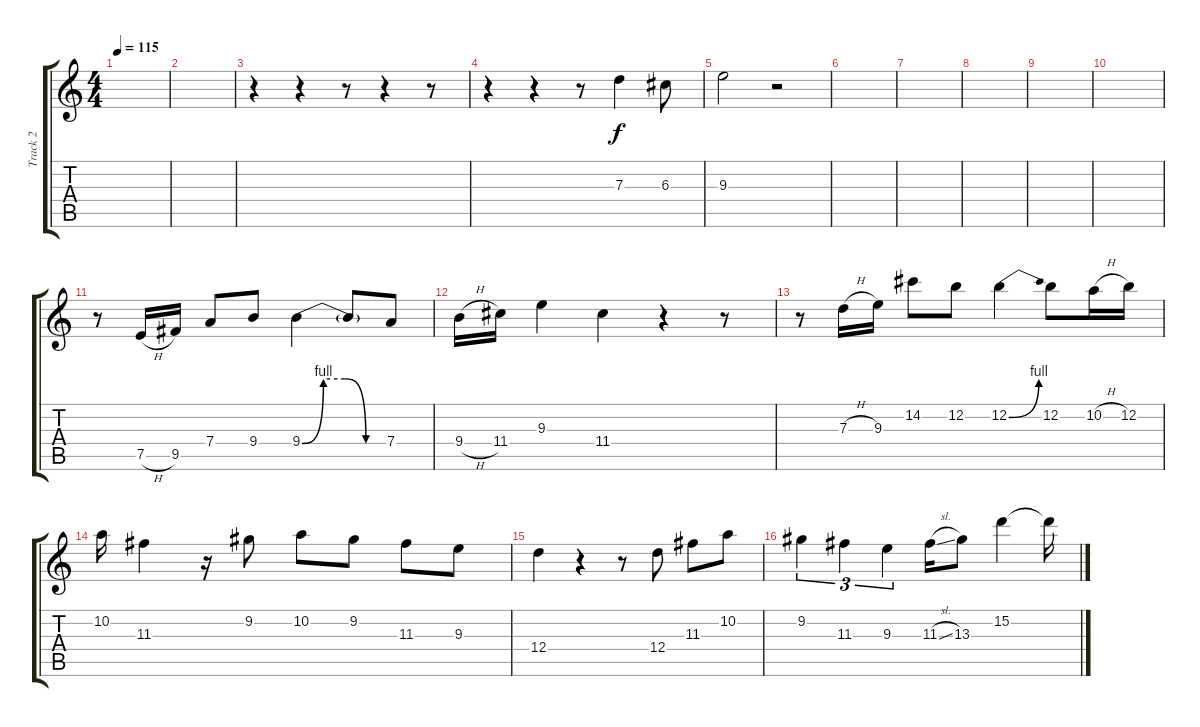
\track ("Track 2" "Track 2") {instrument acousticguitarsteel}
\staff {score tabs}
\tuning (E4 B3 G3 D3 A2 E2) {hide}
\ts (4 4)
\tempo 115
\clef g2
\ks c
|
|
r.4 r.4 r.8 r.4 r.8 |
r.4 r.4 r.8 7.3.4 6.3.8 |
9.3.2 r.2 |
|
|
|
|
|
r.8 7.5{h}.16 9.5.16 7.4.8 9.4.8 9.4{be (custom 0 0 15 4 30 4 45 0 60 0)}.4 9.4{t}.8 7.4.8 |
9.4{h}.16 11.4.16 9.3.4 11.4.4 r.4 r.8 |
r.8 7.3{h}.16 9.3.16 14.2.8 12.2.8 12.2{be (bend 0 0 60 4)}.4 12.2.8 10.2{h}.16 12.2.16 |
10.2.16 11.3.4 r.16 9.2.8 10.2.8 9.2.8 11.3.8 9.3.8 |
12.4.4 r.4 r.8 12.4.8 11.3.8 10.2.8 |
9.2.4{tu (3 2)} 11.3.4{tu (3 2)} 9.3.4{tu (3 2)} 11.3{sl}.16 13.3.8 15.2.4 15.2{t}.16
